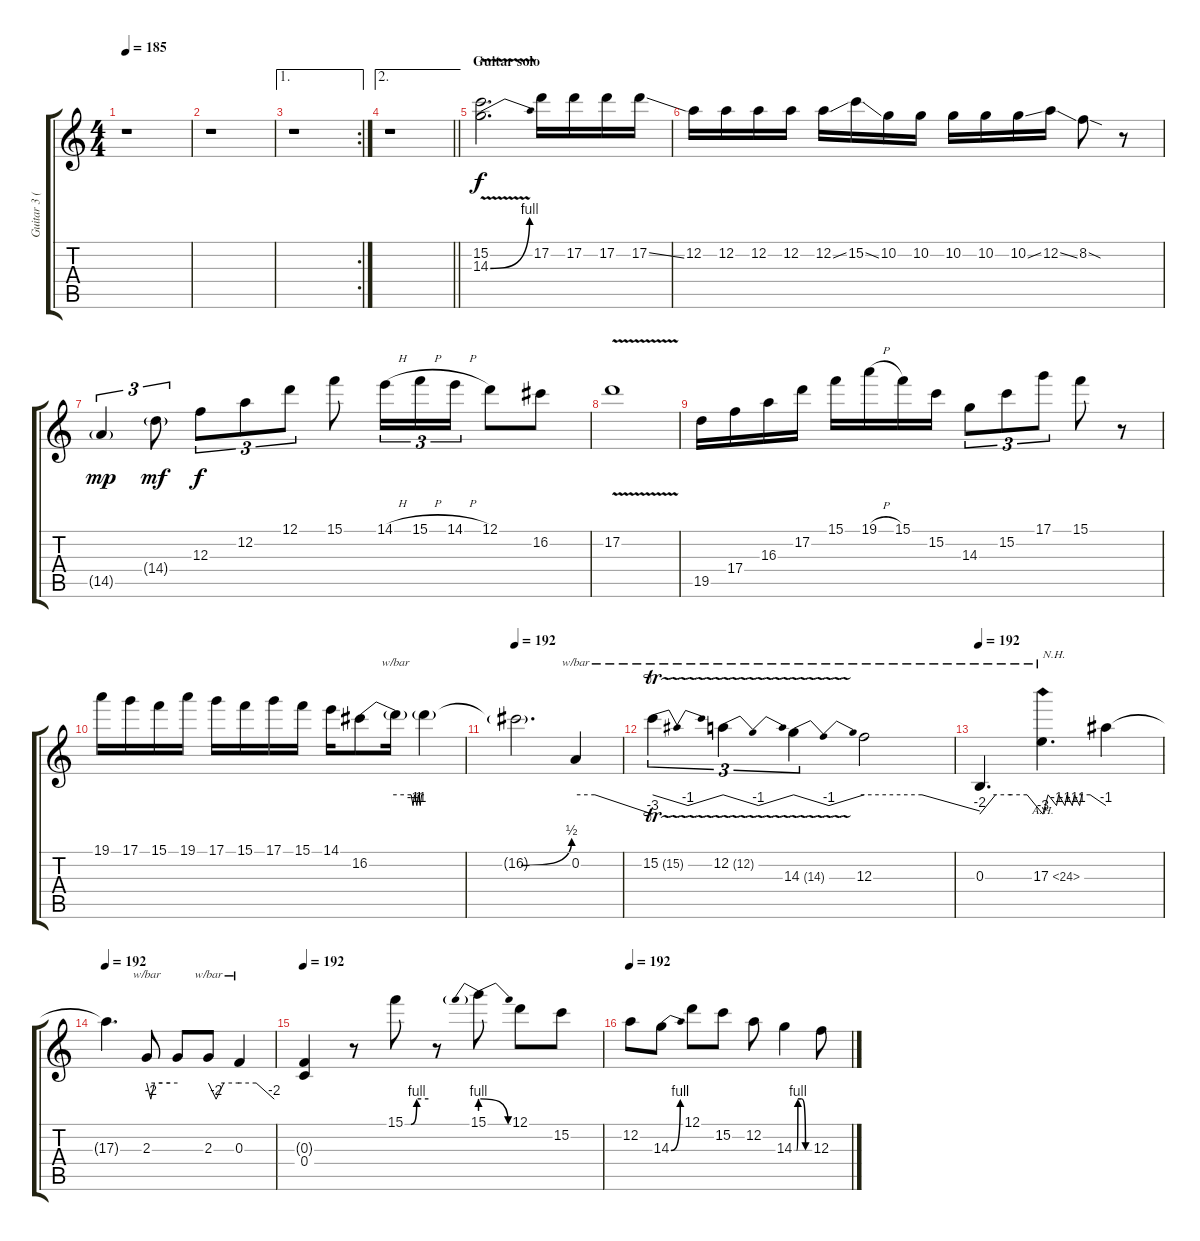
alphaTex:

\track ("Guitar 3 (Alexi lead)" "Guitar 3 (") {instrument overdrivenguitar}
\staff {score tabs}
\tuning (D4 A3 F3 C3 G2 D2) {hide}
\ts (4 4)
\tempo 185
\clef g2
\ks c
r.1{dy f} |
r.1 |
\ae 1
\rc 2
r.1 |
\ae 2
\barLineRight lightlight
r.1 |
\section ("" "Guitar solo")
(15.2 14.3{be (bend 0 0 60 4) v}).2{d} 17.2.16 17.2.16 17.2.16 17.2{ss}.16 |
12.2.16 12.2.16 12.2.16 12.2.16 12.2{ss}.16 15.2{ss}.16 10.2.16 10.2.16 10.2.16 10.2.16 10.2{ss}.16 12.2{ss}.16 8.2{sod}.8 r.8 |
14.5{g}.4{tu (3 2) dy mp} 14.4{g}.8{tu (3 2) dy mf} 12.3.8{tu (3 2) dy f} 12.2.8{tu (3 2)} 12.1.8{tu (3 2)} 15.1.8 14.1{h}.16{tu (3 2)} 15.1{h}.16{tu (3 2)} 14.1{h}.16{tu (3 2)} 12.1.8 16.2.8 |
17.2{v}.1 |
19.5.16 17.4.16 16.3.16 17.2.16 15.1.16 19.1{h}.16 15.1.16 15.2.16 14.3.8{tu (3 2)} 15.2.8{tu (3 2)} 17.1.8{tu (3 2)} 15.1.8 r.8 |
19.1.16 17.1.16 15.1.16 19.1.16 17.1.16 15.1.16 17.1.16 15.1.16 14.1.16 16.2{be (custom 0 0 15 0 31 0 45 0 60 2)}.8 16.2{t}.16{tbe (custom default 0 0 33 0 37 -4 40 0 45 -4 48 0 52 -4 55 0 60 0)} 16.2{t}.4 |
\tempo 192
16.2{t}.2{d} 0.2.4{tbe (custom default 0 0 15 0 60 -12)} |
15.2{tr (15 32)}.4{tu (3 2) tbe (dip default 0 0 30 -4 60 0)} 12.2{tr (12 32)}.4{tu (3 2) tbe (dip default 0 0 30 -4 60 0)} 14.3{tr (14 32)}.4{tu (3 2) tbe (dip default 0 0 30 -4 60 0)} 12.3.2{tbe (custom default 0 0 30 0 60 -8)} |
\tempo 192
0.3.4{d tbe (custom default 0 -12 15 0 30 0 45 0 60 -12)} 17.3{ah 7}.4{d tbe (custom default 0 -12 5 0 13 -4 15 0 21 -4 23 0 28 -4 30 0 35 -4 37 0 45 0 60 -4) txt "N.H."} 17.3{t}.4 |
\tempo 192
17.3{t}.4{d} 2.3.8{tbe (custom default 0 0 8 -8 15 0 30 0 45 0 60 0)} 2.3{t}.8 2.3.8{tbe (custom default 0 0 15 -8 30 0 60 0)} 0.3.4{tbe (custom default 0 0 29 0 60 -8)} |
\tempo 192
(0.3{t} 0.4).4 r.8 15.1{be (custom 0 0 15 0 30 4 60 4)}.8 r.8 15.1{be (prebendrelease 0 4 60 0)}.8 12.1.8 15.2.8 |
\tempo 192
12.2.8 14.3{be (bend 0 0 60 4)}.8 12.1.8 15.2.8 12.2.8 14.3{be (custom 0 0 10 0 15 4 30 4 45 0 60 0)}.4 12.3.8
